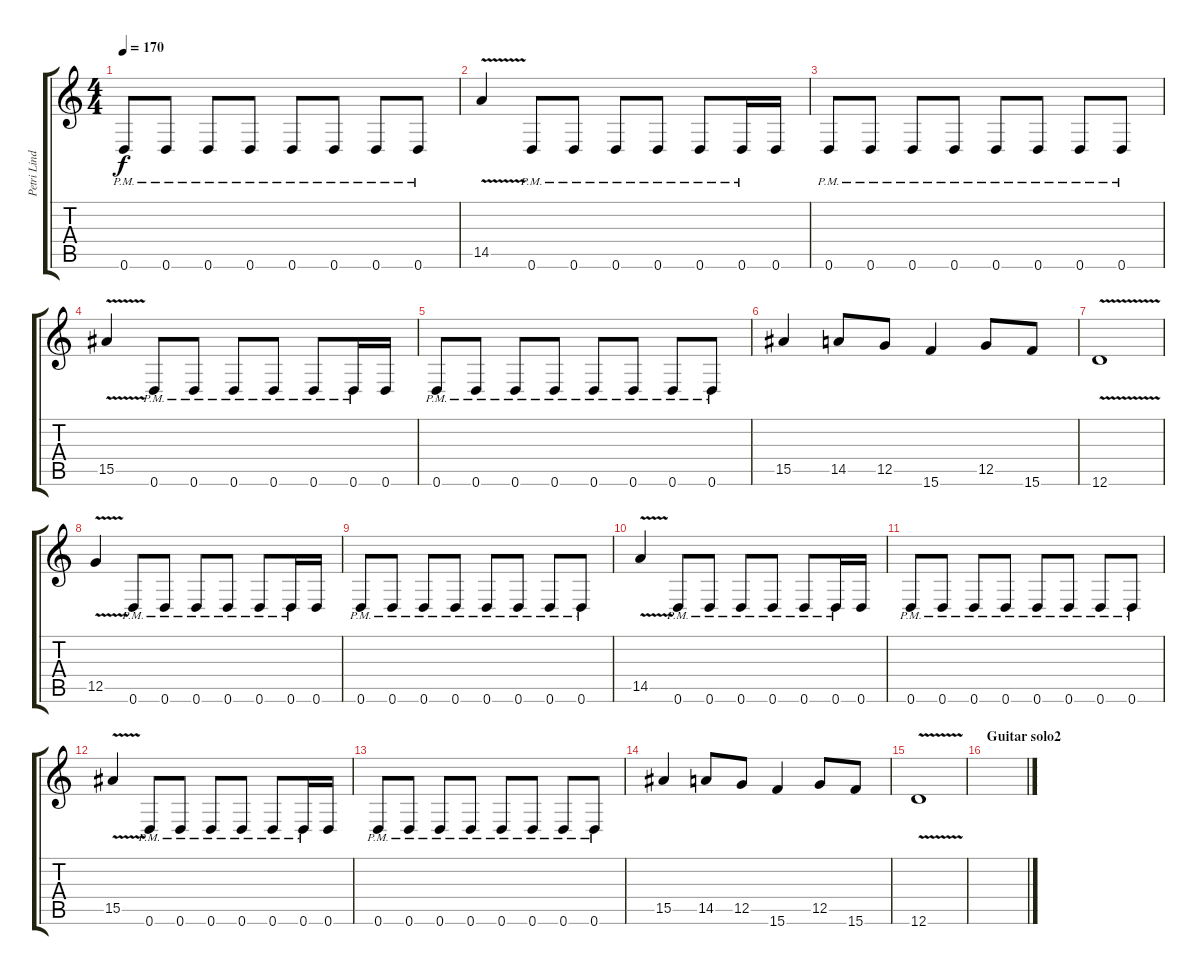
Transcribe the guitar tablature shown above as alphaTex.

\track ("Petri Lindroos" "Petri Lind") {instrument distortionguitar}
\staff {score tabs}
\tuning (D4 A3 F3 C3 G2 D2) {hide}
\ts (4 4)
\tempo 170
\clef g2
\ks c
0.6{pm}.8{dy f} 0.6{pm}.8 0.6{pm}.8 0.6{pm}.8 0.6{pm}.8 0.6{pm}.8 0.6{pm}.8 0.6{pm}.8 |
14.5{v}.4 0.6{pm}.8 0.6{pm}.8 0.6{pm}.8 0.6{pm}.8 0.6{pm}.8 0.6{pm}.16 0.6.16 |
0.6{pm}.8 0.6{pm}.8 0.6{pm}.8 0.6{pm}.8 0.6{pm}.8 0.6{pm}.8 0.6{pm}.8 0.6{pm}.8 |
15.5{v}.4 0.6{pm}.8 0.6{pm}.8 0.6{pm}.8 0.6{pm}.8 0.6{pm}.8 0.6{pm}.16 0.6.16 |
0.6{pm}.8 0.6{pm}.8 0.6{pm}.8 0.6{pm}.8 0.6{pm}.8 0.6{pm}.8 0.6{pm}.8 0.6{pm}.8 |
15.5.4 14.5.8 12.5.8 15.6.4 12.5.8 15.6.8 |
12.6{v}.1 |
12.5{v}.4 0.6{pm}.8 0.6{pm}.8 0.6{pm}.8 0.6{pm}.8 0.6{pm}.8 0.6{pm}.16 0.6.16 |
0.6{pm}.8 0.6{pm}.8 0.6{pm}.8 0.6{pm}.8 0.6{pm}.8 0.6{pm}.8 0.6{pm}.8 0.6{pm}.8 |
14.5{v}.4 0.6{pm}.8 0.6{pm}.8 0.6{pm}.8 0.6{pm}.8 0.6{pm}.8 0.6{pm}.16 0.6.16 |
0.6{pm}.8 0.6{pm}.8 0.6{pm}.8 0.6{pm}.8 0.6{pm}.8 0.6{pm}.8 0.6{pm}.8 0.6{pm}.8 |
15.5{v}.4 0.6{pm}.8 0.6{pm}.8 0.6{pm}.8 0.6{pm}.8 0.6{pm}.8 0.6{pm}.16 0.6.16 |
0.6{pm}.8 0.6{pm}.8 0.6{pm}.8 0.6{pm}.8 0.6{pm}.8 0.6{pm}.8 0.6{pm}.8 0.6{pm}.8 |
15.5.4 14.5.8 12.5.8 15.6.4 12.5.8 15.6.8 |
12.6{v}.1 |
\section ("" "Guitar solo2")
